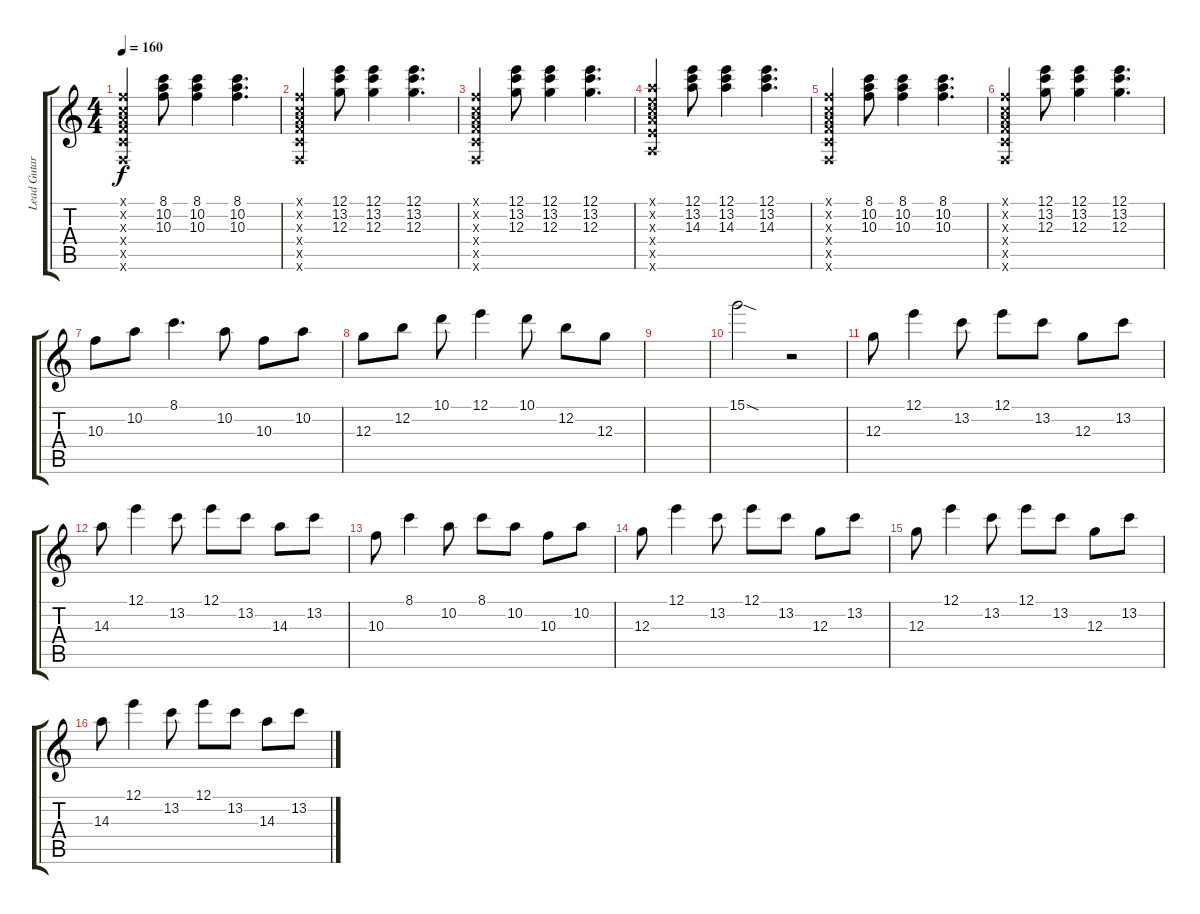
\track ("Lead Gutar" "Lead Gutar") {instrument overdrivenguitar}
\staff {score tabs}
\tuning (E4 B3 G3 D3 A2 E2) {hide}
\ts (4 4)
\tempo 160
\clef g2
\ks c
(1.1{x} 1.2{x} 2.3{x} 3.4{x} 3.5{x} 1.6{x}).4{dy f} (8.1 10.2 10.3).8 (8.1 10.2 10.3).4 (8.1 10.2 10.3).4{d} |
(1.1{x} 1.2{x} 2.3{x} 3.4{x} 3.5{x} 1.6{x}).4 (12.1 13.2 12.3).8 (12.1 13.2 12.3).4 (12.1 13.2 12.3).4{d} |
(1.1{x} 1.2{x} 2.3{x} 3.4{x} 3.5{x} 1.6{x}).4 (12.1 13.2 12.3).8 (12.1 13.2 12.3).4 (12.1 13.2 12.3).4{d} |
(5.1{x} 5.2{x} 5.3{x} 7.4{x} 7.5{x} 5.6{x}).4 (12.1 13.2 14.3).8 (12.1 13.2 14.3).4 (12.1 13.2 14.3).4{d} |
(1.1{x} 1.2{x} 2.3{x} 3.4{x} 3.5{x} 1.6{x}).4 (8.1 10.2 10.3).8 (8.1 10.2 10.3).4 (8.1 10.2 10.3).4{d} |
(1.1{x} 1.2{x} 2.3{x} 3.4{x} 3.5{x} 1.6{x}).4 (12.1 13.2 12.3).8 (12.1 13.2 12.3).4 (12.1 13.2 12.3).4{d} |
10.3.8 10.2.8 8.1.4{d} 10.2.8 10.3.8 10.2.8 |
12.3.8 12.2.8 10.1.8 12.1.4 10.1.8 12.2.8 12.3.8 |
|
15.1{sod}.2 r.2 |
12.3.8 12.1.4 13.2.8 12.1.8 13.2.8 12.3.8 13.2.8 |
14.3.8 12.1.4 13.2.8 12.1.8 13.2.8 14.3.8 13.2.8 |
10.3.8 8.1.4 10.2.8 8.1.8 10.2.8 10.3.8 10.2.8 |
12.3.8 12.1.4 13.2.8 12.1.8 13.2.8 12.3.8 13.2.8 |
12.3.8 12.1.4 13.2.8 12.1.8 13.2.8 12.3.8 13.2.8 |
14.3.8 12.1.4 13.2.8 12.1.8 13.2.8 14.3.8 13.2.8
